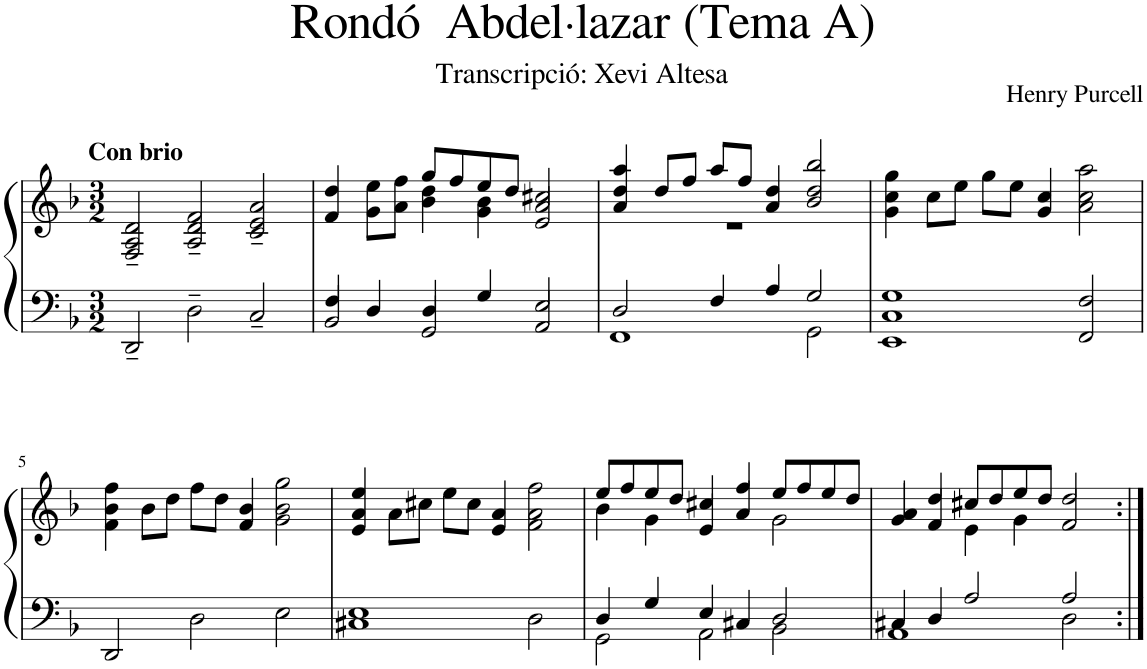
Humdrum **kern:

**kern	**kern
*part1	*part1
*staff2	*staff1
*I"Piano	*
*I'Pno.	*
*clefF4	*clefG2
*k[b-]	*k[b-]
*M3/2	*M3/2
=1	=1
!	!LO:TX:a:B:t=Con brio
2DD~/	2F/~ 2A/~ 2d/~
2D~\	2A/~ 2d/~ 2f/~
2C~/	2c/~ 2e/~ 2a/~
=2	=2
*^	*^
4F/	2BB-/	4f/ 4dd/	2ryy
4D/	.	8g\ 8ee\L	.
.	.	8a\ 8ff\J	.
4D/	2GG/	8gg/L	4b-\ 4dd\
.	.	8ff/	.
4G/	.	8ee/	4g\ 4b-\
.	.	8dd/J	.
2E/	2AA/	2a/ 2cc#X/	2e/
=3	=3	=3	=3
2D/	1FF	4a/ 4dd/ 4aa/	1.r
.	.	8dd/L	.
.	.	8ff/J	.
4F/	.	8aa/L	.
.	.	8ff/J	.
4A/	.	4a/ 4dd/	.
2G/	2GG\	2b-/ 2dd/ 2bb-/	.
*v	*v	*	*
*	*v	*v
=4	=4
1EE 1C 1G	4g\ 4cc\ 4gg\
.	8cc\L
.	8ee\J
.	8gg\L
.	8ee\J
.	4g/ 4cc/
2FF/ 2F/	2a\ 2cc\ 2aa\
!!LO:LB:g=z
=5	=5
2DD/	4f\ 4b-\ 4ff\
.	8b-\L
.	8dd\J
2D\	8ff\L
.	8dd\J
.	4f/ 4b-/
2E\	2g\ 2b-\ 2gg\
=6	=6
1C#X 1E	4e/ 4a/ 4ee/
.	8a\L
.	8cc#X\J
.	8ee\L
.	8cc#\J
.	4e/ 4a/
2D\	2f\ 2a\ 2ff\
=7	=7
*^	*^
4D/	2GG\	8ee/L	4b-\
.	.	8ff/	.
4G/	.	8ee/	4g\
.	.	8dd/J	.
4E/	2AA\	4cc#X/	4e/
4C#X/	.	4ff/	4a/
2D/	2BB-\	8ee/L	2g\
.	.	8ff/	.
.	.	8ee/	.
.	.	8dd/J	.
=8	=8	=8	=8
4C#X/	1AA	4a/	4g/
4D/	.	4dd/	4f/
2A/	.	8cc#X/L	4e\
.	.	8dd/	.
.	.	8ee/	4g\
.	.	8dd/J	.
2A/	2D\	2dd/	2f/
*v	*v	*	*
*	*v	*v
=:|!	=:|!
*-	*-
